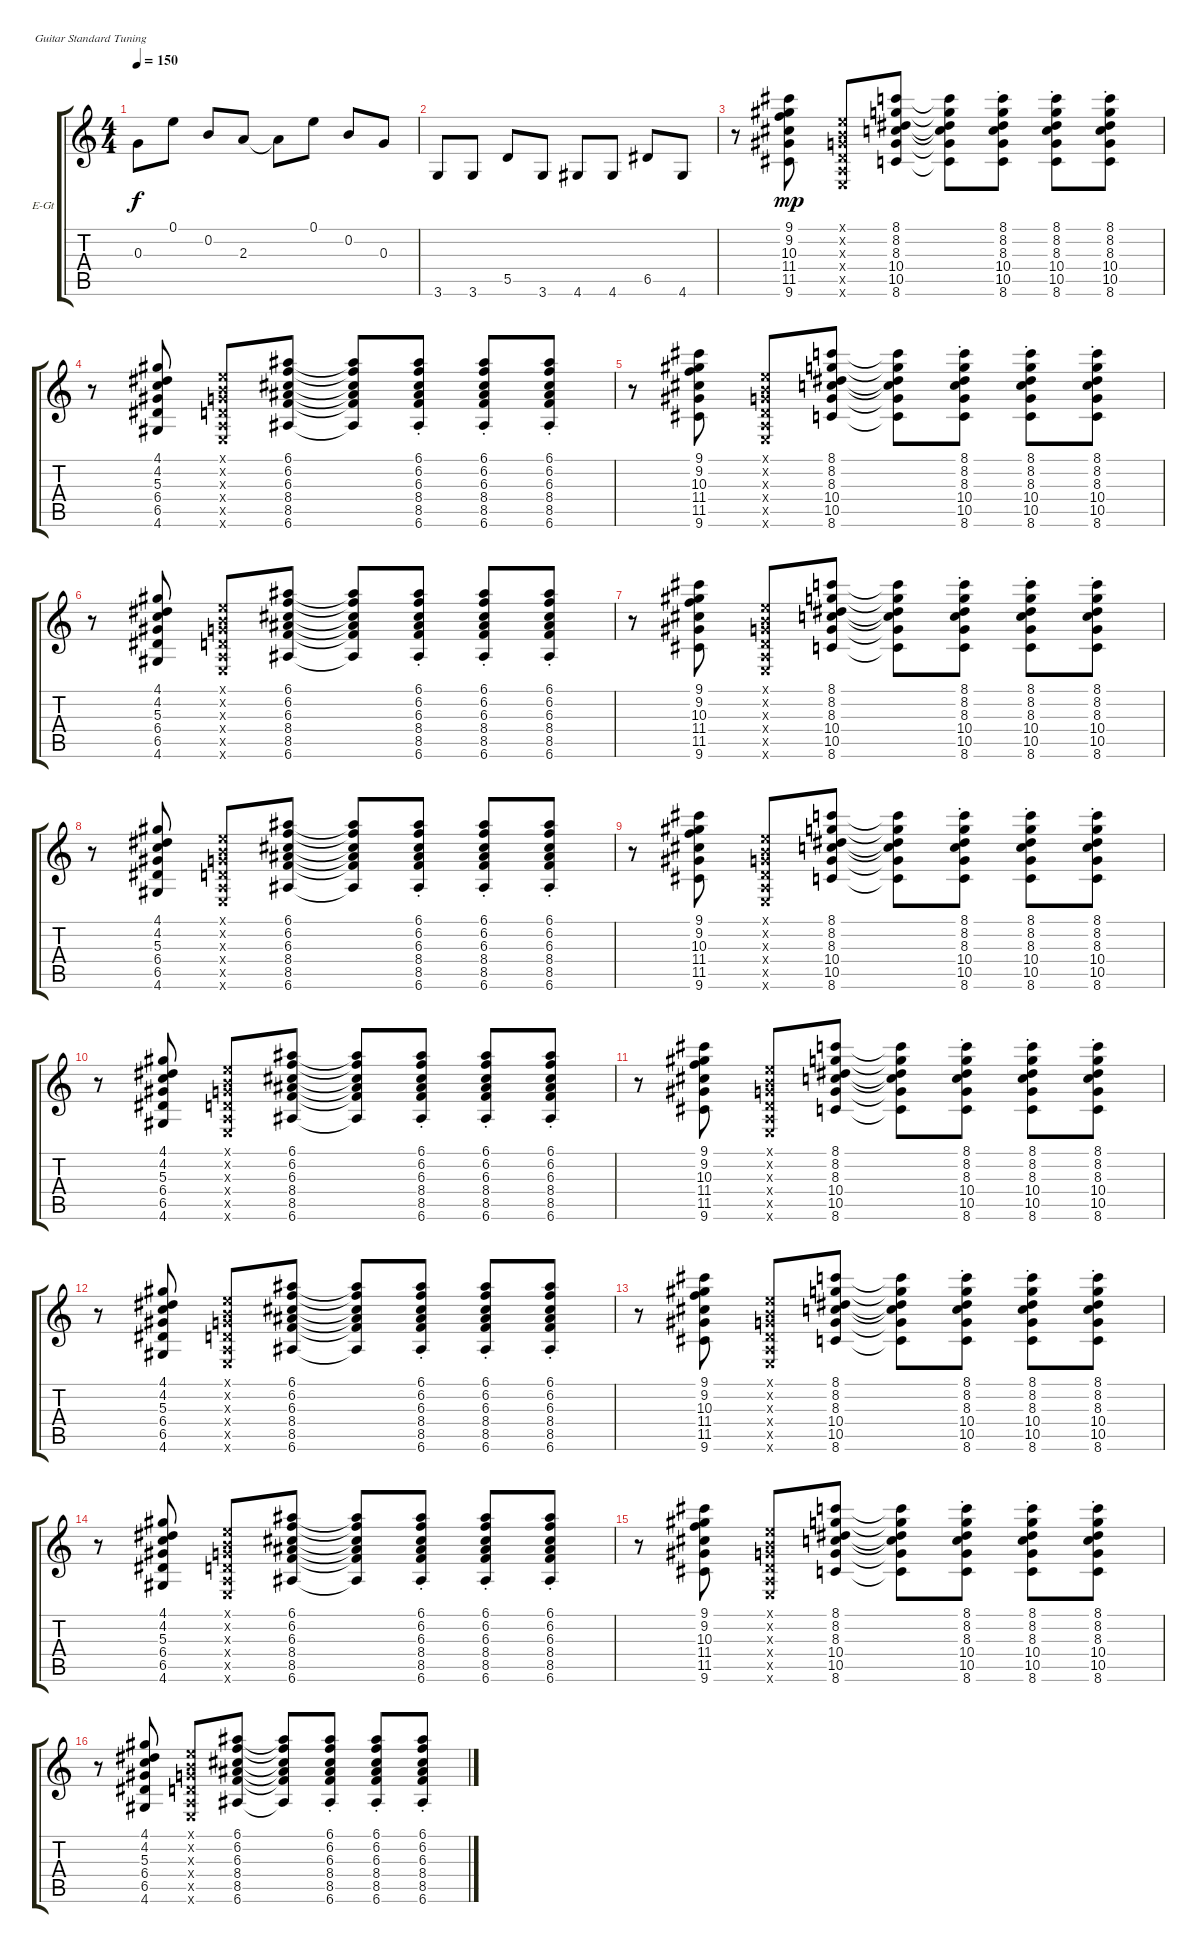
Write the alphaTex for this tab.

\defaultSystemsLayout 4
\bracketExtendMode groupsimilarinstruments
\firstSystemTrackNameOrientation horizontal
\otherSystemsTrackNameOrientation horizontal
\track ("Electric Guitar (Drive)" "E-Gt") {instrument overdrivenguitar}
\staff {score tabs}
\tuning (E4 B3 G3 D3 A2 E2)
\ts (4 4)
\tempo 150
\clef g2
\ks c
0.3.8{dy f} 0.1.8 0.2.8 2.3.8 2.3{t}.8 0.1.8 0.2.8 0.3.8 |
3.6.8 3.6.8 5.5.8 3.6.8 4.6.8 4.6.8 6.5.8 4.6.8 |
r.8 (9.1 9.2 10.3 11.4 11.5 9.6).8{dy mp} (0.6{x} 0.5{x} 0.4{x} 0.3{x} 0.2{x} 0.1{x}).8 (8.1 8.2 8.3 10.4 10.5 8.6).8 (8.1{t} 8.2{t} 8.3{t} 10.4{t} 10.5{t} 8.6{t}).8 (8.1{st} 8.2{st} 8.3{st} 10.4{st} 10.5{st} 8.6{st}).8 (8.1{st} 8.2{st} 8.3{st} 10.4{st} 10.5{st} 8.6{st}).8 (8.1{st} 8.2{st} 8.3{st} 10.4{st} 10.5{st} 8.6{st}).8 |
r.8 (4.1 4.2 5.3 6.4 6.5 4.6).8 (0.6{x} 0.5{x} 0.4{x} 0.3{x} 0.2{x} 0.1{x}).8 (6.1 6.2 6.3 8.4 8.5 6.6).8 (6.1{t} 6.2{t} 6.3{t} 8.4{t} 8.5{t} 6.6{t}).8 (6.1{st} 6.2{st} 6.3{st} 8.4{st} 8.5{st} 6.6{st}).8 (6.1{st} 6.2{st} 6.3{st} 8.4{st} 8.5{st} 6.6{st}).8 (6.1{st} 6.2{st} 6.3{st} 8.4{st} 8.5{st} 6.6{st}).8 |
r.8 (9.1 9.2 10.3 11.4 11.5 9.6).8 (0.6{x} 0.5{x} 0.4{x} 0.3{x} 0.2{x} 0.1{x}).8 (8.1 8.2 8.3 10.4 10.5 8.6).8 (8.1{t} 8.2{t} 8.3{t} 10.4{t} 10.5{t} 8.6{t}).8 (8.1{st} 8.2{st} 8.3{st} 10.4{st} 10.5{st} 8.6{st}).8 (8.1{st} 8.2{st} 8.3{st} 10.4{st} 10.5{st} 8.6{st}).8 (8.1{st} 8.2{st} 8.3{st} 10.4{st} 10.5{st} 8.6{st}).8 |
r.8 (4.1 4.2 5.3 6.4 6.5 4.6).8 (0.6{x} 0.5{x} 0.4{x} 0.3{x} 0.2{x} 0.1{x}).8 (6.1 6.2 6.3 8.4 8.5 6.6).8 (6.1{t} 6.2{t} 6.3{t} 8.4{t} 8.5{t} 6.6{t}).8 (6.1{st} 6.2{st} 6.3{st} 8.4{st} 8.5{st} 6.6{st}).8 (6.1{st} 6.2{st} 6.3{st} 8.4{st} 8.5{st} 6.6{st}).8 (6.1{st} 6.2{st} 6.3{st} 8.4{st} 8.5{st} 6.6{st}).8 |
r.8 (9.1 9.2 10.3 11.4 11.5 9.6).8 (0.6{x} 0.5{x} 0.4{x} 0.3{x} 0.2{x} 0.1{x}).8 (8.1 8.2 8.3 10.4 10.5 8.6).8 (8.1{t} 8.2{t} 8.3{t} 10.4{t} 10.5{t} 8.6{t}).8 (8.1{st} 8.2{st} 8.3{st} 10.4{st} 10.5{st} 8.6{st}).8 (8.1{st} 8.2{st} 8.3{st} 10.4{st} 10.5{st} 8.6{st}).8 (8.1{st} 8.2{st} 8.3{st} 10.4{st} 10.5{st} 8.6{st}).8 |
r.8 (4.1 4.2 5.3 6.4 6.5 4.6).8 (0.6{x} 0.5{x} 0.4{x} 0.3{x} 0.2{x} 0.1{x}).8 (6.1 6.2 6.3 8.4 8.5 6.6).8 (6.1{t} 6.2{t} 6.3{t} 8.4{t} 8.5{t} 6.6{t}).8 (6.1{st} 6.2{st} 6.3{st} 8.4{st} 8.5{st} 6.6{st}).8 (6.1{st} 6.2{st} 6.3{st} 8.4{st} 8.5{st} 6.6{st}).8 (6.1{st} 6.2{st} 6.3{st} 8.4{st} 8.5{st} 6.6{st}).8 |
r.8 (9.1 9.2 10.3 11.4 11.5 9.6).8 (0.6{x} 0.5{x} 0.4{x} 0.3{x} 0.2{x} 0.1{x}).8 (8.1 8.2 8.3 10.4 10.5 8.6).8 (8.1{t} 8.2{t} 8.3{t} 10.4{t} 10.5{t} 8.6{t}).8 (8.1{st} 8.2{st} 8.3{st} 10.4{st} 10.5{st} 8.6{st}).8 (8.1{st} 8.2{st} 8.3{st} 10.4{st} 10.5{st} 8.6{st}).8 (8.1{st} 8.2{st} 8.3{st} 10.4{st} 10.5{st} 8.6{st}).8 |
r.8 (4.1 4.2 5.3 6.4 6.5 4.6).8 (0.6{x} 0.5{x} 0.4{x} 0.3{x} 0.2{x} 0.1{x}).8 (6.1 6.2 6.3 8.4 8.5 6.6).8 (6.1{t} 6.2{t} 6.3{t} 8.4{t} 8.5{t} 6.6{t}).8 (6.1{st} 6.2{st} 6.3{st} 8.4{st} 8.5{st} 6.6{st}).8 (6.1{st} 6.2{st} 6.3{st} 8.4{st} 8.5{st} 6.6{st}).8 (6.1{st} 6.2{st} 6.3{st} 8.4{st} 8.5{st} 6.6{st}).8 |
r.8 (9.1 9.2 10.3 11.4 11.5 9.6).8 (0.6{x} 0.5{x} 0.4{x} 0.3{x} 0.2{x} 0.1{x}).8 (8.1 8.2 8.3 10.4 10.5 8.6).8 (8.1{t} 8.2{t} 8.3{t} 10.4{t} 10.5{t} 8.6{t}).8 (8.1{st} 8.2{st} 8.3{st} 10.4{st} 10.5{st} 8.6{st}).8 (8.1{st} 8.2{st} 8.3{st} 10.4{st} 10.5{st} 8.6{st}).8 (8.1{st} 8.2{st} 8.3{st} 10.4{st} 10.5{st} 8.6{st}).8 |
r.8 (4.1 4.2 5.3 6.4 6.5 4.6).8 (0.6{x} 0.5{x} 0.4{x} 0.3{x} 0.2{x} 0.1{x}).8 (6.1 6.2 6.3 8.4 8.5 6.6).8 (6.1{t} 6.2{t} 6.3{t} 8.4{t} 8.5{t} 6.6{t}).8 (6.1{st} 6.2{st} 6.3{st} 8.4{st} 8.5{st} 6.6{st}).8 (6.1{st} 6.2{st} 6.3{st} 8.4{st} 8.5{st} 6.6{st}).8 (6.1{st} 6.2{st} 6.3{st} 8.4{st} 8.5{st} 6.6{st}).8 |
r.8 (9.1 9.2 10.3 11.4 11.5 9.6).8 (0.6{x} 0.5{x} 0.4{x} 0.3{x} 0.2{x} 0.1{x}).8 (8.1 8.2 8.3 10.4 10.5 8.6).8 (8.1{t} 8.2{t} 8.3{t} 10.4{t} 10.5{t} 8.6{t}).8 (8.1{st} 8.2{st} 8.3{st} 10.4{st} 10.5{st} 8.6{st}).8 (8.1{st} 8.2{st} 8.3{st} 10.4{st} 10.5{st} 8.6{st}).8 (8.1{st} 8.2{st} 8.3{st} 10.4{st} 10.5{st} 8.6{st}).8 |
r.8 (4.1 4.2 5.3 6.4 6.5 4.6).8 (0.6{x} 0.5{x} 0.4{x} 0.3{x} 0.2{x} 0.1{x}).8 (6.1 6.2 6.3 8.4 8.5 6.6).8 (6.1{t} 6.2{t} 6.3{t} 8.4{t} 8.5{t} 6.6{t}).8 (6.1{st} 6.2{st} 6.3{st} 8.4{st} 8.5{st} 6.6{st}).8 (6.1{st} 6.2{st} 6.3{st} 8.4{st} 8.5{st} 6.6{st}).8 (6.1{st} 6.2{st} 6.3{st} 8.4{st} 8.5{st} 6.6{st}).8 |
r.8 (9.1 9.2 10.3 11.4 11.5 9.6).8 (0.6{x} 0.5{x} 0.4{x} 0.3{x} 0.2{x} 0.1{x}).8 (8.1 8.2 8.3 10.4 10.5 8.6).8 (8.1{t} 8.2{t} 8.3{t} 10.4{t} 10.5{t} 8.6{t}).8 (8.1{st} 8.2{st} 8.3{st} 10.4{st} 10.5{st} 8.6{st}).8 (8.1{st} 8.2{st} 8.3{st} 10.4{st} 10.5{st} 8.6{st}).8 (8.1{st} 8.2{st} 8.3{st} 10.4{st} 10.5{st} 8.6{st}).8 |
r.8 (4.1 4.2 5.3 6.4 6.5 4.6).8 (0.6{x} 0.5{x} 0.4{x} 0.3{x} 0.2{x} 0.1{x}).8 (6.1 6.2 6.3 8.4 8.5 6.6).8 (6.1{t} 6.2{t} 6.3{t} 8.4{t} 8.5{t} 6.6{t}).8 (6.1{st} 6.2{st} 6.3{st} 8.4{st} 8.5{st} 6.6{st}).8 (6.1{st} 6.2{st} 6.3{st} 8.4{st} 8.5{st} 6.6{st}).8 (6.1{st} 6.2{st} 6.3{st} 8.4{st} 8.5{st} 6.6{st}).8
